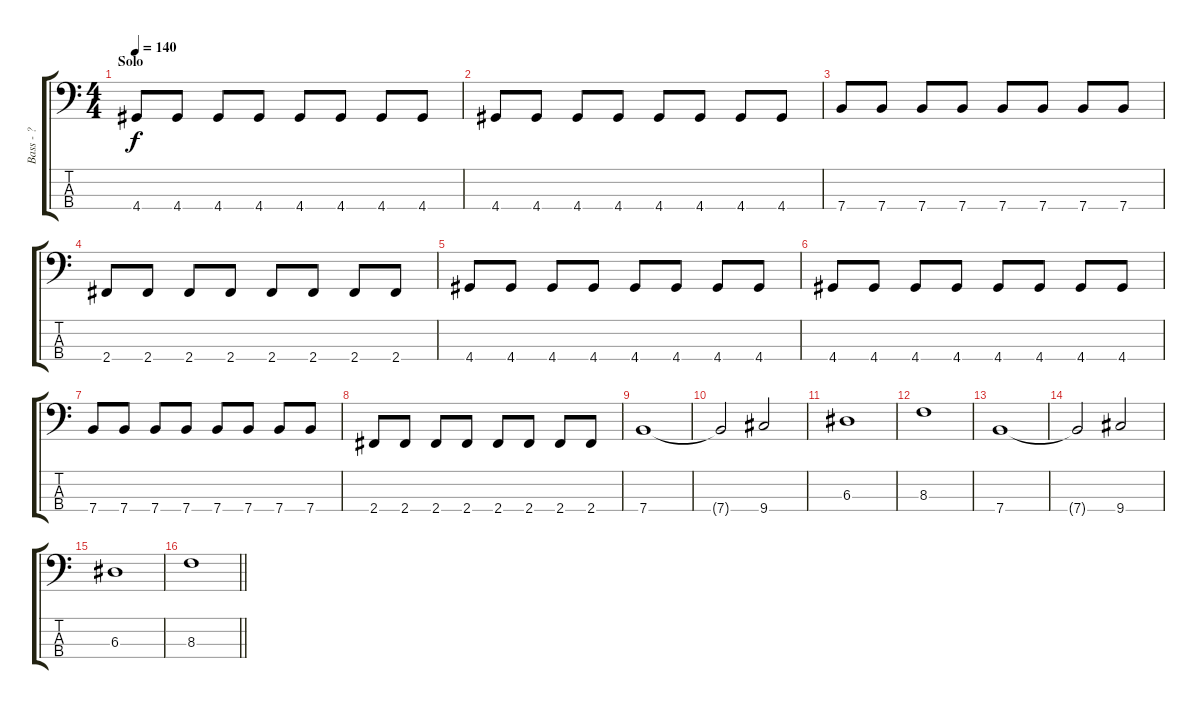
\track ("Bass - ?" "Bass - ?") {instrument electricbassfinger}
\staff {score tabs}
\tuning (G2 D2 A1 E1) {hide}
\ts (4 4)
\section ("" "Solo")
\tempo 140
\clef f4
\ks c
4.4.8{dy f} 4.4.8 4.4.8 4.4.8 4.4.8 4.4.8 4.4.8 4.4.8 |
4.4.8 4.4.8 4.4.8 4.4.8 4.4.8 4.4.8 4.4.8 4.4.8 |
7.4.8 7.4.8 7.4.8 7.4.8 7.4.8 7.4.8 7.4.8 7.4.8 |
2.4.8 2.4.8 2.4.8 2.4.8 2.4.8 2.4.8 2.4.8 2.4.8 |
4.4.8 4.4.8 4.4.8 4.4.8 4.4.8 4.4.8 4.4.8 4.4.8 |
4.4.8 4.4.8 4.4.8 4.4.8 4.4.8 4.4.8 4.4.8 4.4.8 |
7.4.8 7.4.8 7.4.8 7.4.8 7.4.8 7.4.8 7.4.8 7.4.8 |
2.4.8 2.4.8 2.4.8 2.4.8 2.4.8 2.4.8 2.4.8 2.4.8 |
7.4.1 |
7.4{t}.2 9.4.2 |
6.3.1 |
8.3.1 |
7.4.1 |
7.4{t}.2 9.4.2 |
6.3.1 |
\barLineRight lightlight
8.3.1
